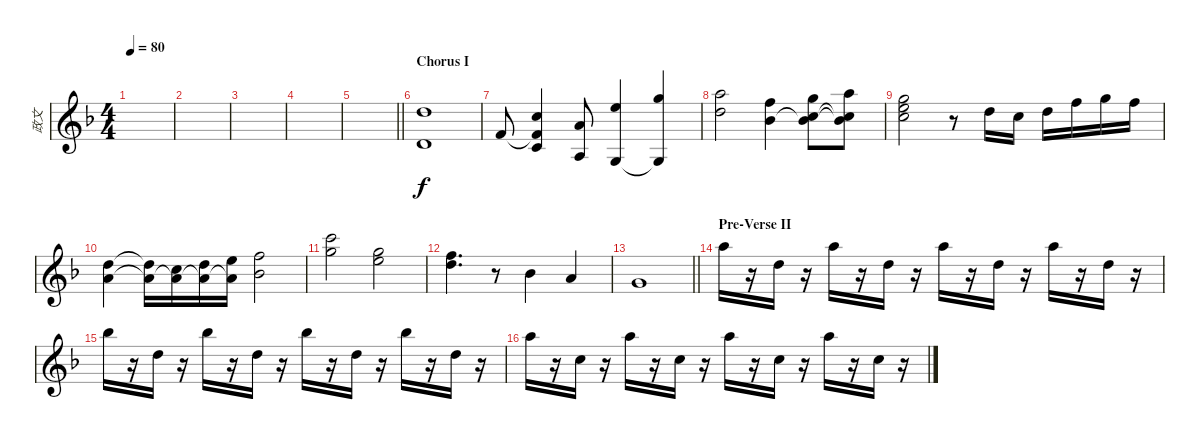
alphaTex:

\track ("政文" "政文") {instrument stringensemble1}
\staff {score}
\tuning (E4 B3 G3 D3 A2 E2) {hide}
\ts (4 4)
\tempo 80
\clef g2
\ks f
|
|
|
|
\barLineRight lightlight
|
\section ("" "Chorus I")
(10.1 3.2).1 |
1.1.8 (1.1{t} 1.2 17.3).4 (5.1 2.3).8 (12.1 0.3).4 (15.1 0.3{t}).4 |
(17.1 15.2).2 (13.1 15.3).4 (15.1 13.2 15.3{t}).8 (17.1 13.2{t} 15.3{t}).8 |
(13.2 21.3 29.4).2 r.8 10.1.16 8.1.16 10.1.16 13.1.16 15.1.16 18.2.16 |
(10.1 10.2).4 (10.1{t} 10.2{t}).16 (8.1 10.2{t}).16 (10.1 10.2{t}).16 (12.1 10.2{t}).16 (13.1 11.2).2 |
(20.1 20.2).2 (15.1 17.2).2 |
(13.1 19.3).4{d} r.8 6.1.4 5.1.4 |
\barLineRight lightlight
3.1.1 |
\section ("" "Pre-Verse II")
22.2.16 r.16 10.1.16 r.16 17.1.16 r.16 10.1.16 r.16 17.1.16 r.16 10.1.16 r.16 17.1.16 r.16 10.1.16 r.16 |
23.2.16 r.16 10.1.16 r.16 23.2.16 r.16 10.1.16 r.16 23.2.16 r.16 10.1.16 r.16 23.2.16 r.16 10.1.16 r.16 |
22.2.16 r.16 17.3.16 r.16 17.1.16 r.16 17.3.16 r.16 17.1.16 r.16 17.3.16 r.16 17.1.16 r.16 17.3.16 r.16
